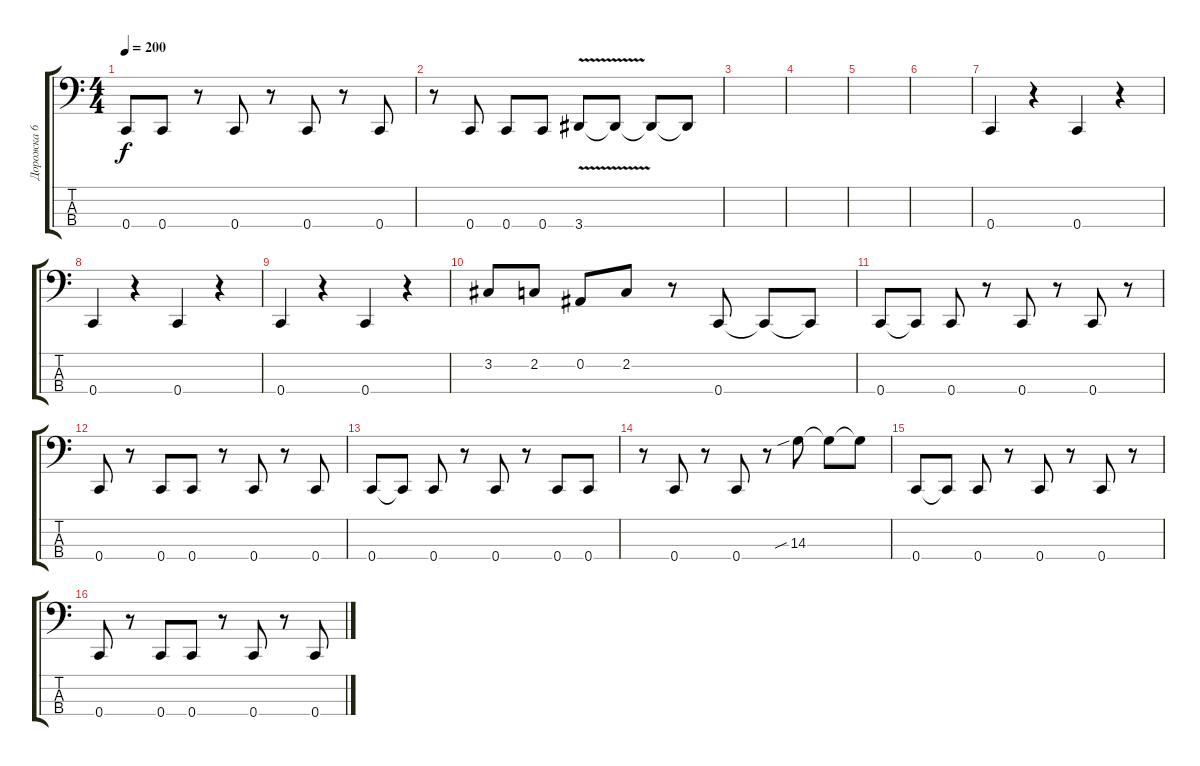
\track ("Дорожка 6" "Дорожка 6") {instrument electricbasspick}
\staff {score tabs}
\tuning (Eb2 Bb1 F1 C1) {hide}
\ts (4 4)
\tempo 200
\clef f4
\ks c
0.4.8{dy f} 0.4.8 r.8 0.4.8 r.8 0.4.8 r.8 0.4.8 |
r.8 0.4.8 0.4.8 0.4.8 3.4{v}.8 3.4{t}.8 3.4{t}.8 3.4{t}.8 |
|
|
|
|
0.4.4 r.4 0.4.4 r.4 |
0.4.4 r.4 0.4.4 r.4 |
0.4.4 r.4 0.4.4 r.4 |
3.2.8 2.2.8 0.2.8 2.2.8 r.8 0.4.8 0.4{t}.8 0.4{t}.8 |
0.4.8 0.4{t}.8 0.4.8 r.8 0.4.8 r.8 0.4.8 r.8 |
0.4.8 r.8 0.4.8 0.4.8 r.8 0.4.8 r.8 0.4.8 |
0.4.8 0.4{t}.8 0.4.8 r.8 0.4.8 r.8 0.4.8 0.4.8 |
r.8 0.4.8 r.8 0.4.8 r.8 14.3{sib}.8 14.3{t}.8 14.3{t}.8 |
0.4.8 0.4{t}.8 0.4.8 r.8 0.4.8 r.8 0.4.8 r.8 |
0.4.8 r.8 0.4.8 0.4.8 r.8 0.4.8 r.8 0.4.8
